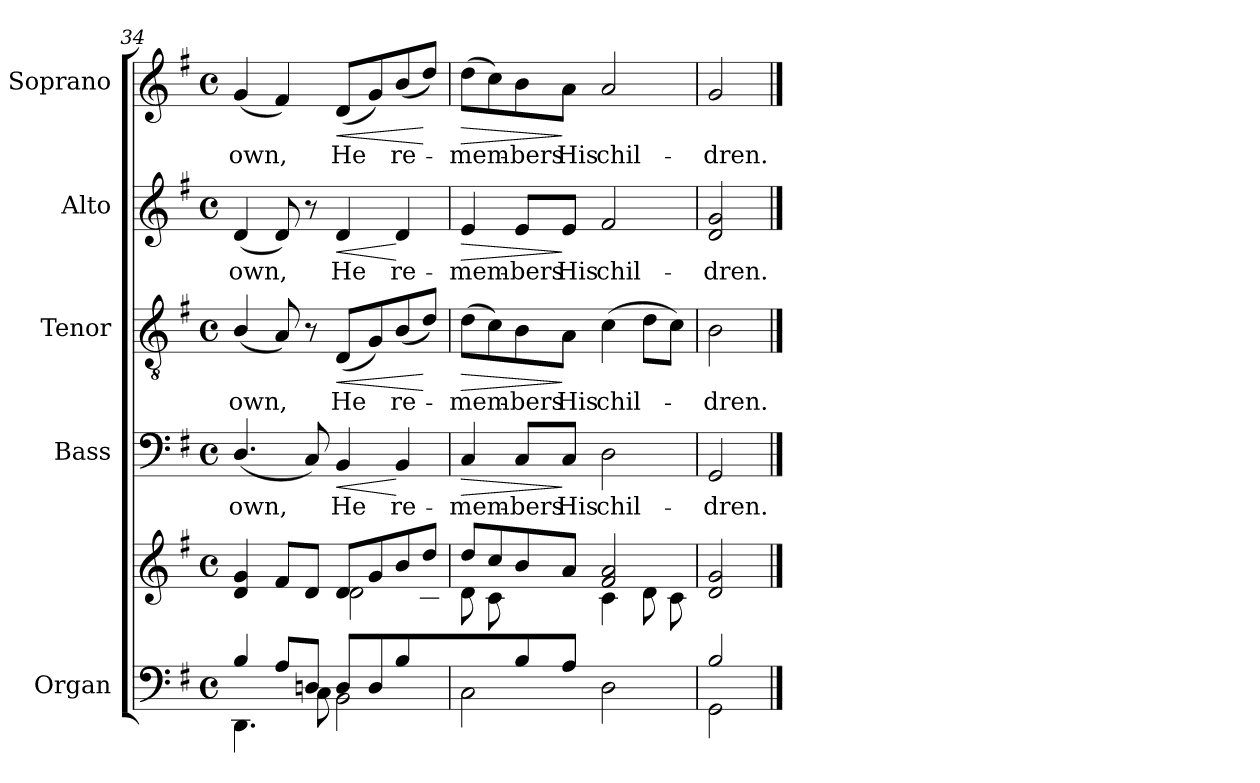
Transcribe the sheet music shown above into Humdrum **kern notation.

**kern	**kern	**kern	**text	**dynam	**kern	**text	**dynam	**kern	**text	**dynam	**kern	**text	**dynam
*part5	*part5	*part4	*part4	*part4	*part3	*part3	*part3	*part2	*part2	*part2	*part1	*part1	*part1
*staff6	*staff5	*staff4	*staff4	*staff4	*staff3	*staff3	*staff3	*staff2	*staff2	*staff2	*staff1	*staff1	*staff1
*I"Organ	*	*I"Bass	*	*	*I"Tenor	*	*	*I"Alto	*	*	*I"Soprano	*	*
*I'Org.	*	*I'B.	*	*	*I'T.	*	*	*I'A.	*	*	*I'S.	*	*
*clefF4	*clefG2	*clefF4	*	*	*clefGv2	*	*	*clefG2	*	*	*clefG2	*	*
*	*	*	*	*	*ITrd7c12	*	*	*	*	*	*	*	*
*k[f#]	*k[f#]	*k[f#]	*	*	*k[f#]	*	*	*k[f#]	*	*	*k[f#]	*	*
*G:	*G:	*G:	*	*	*G:	*	*	*G:	*	*	*G:	*	*
*M4/4	*M4/4	*M4/4	*	*	*M4/4	*	*	*M4/4	*	*	*M4/4	*	*
*met(c)	*met(c)	*met(c)	*	*	*met(c)	*	*	*met(c)	*	*	*met(c)	*	*
=34	=34	=34	=34	=34	=34	=34	=34	=34	=34	=34	=34	=34	=34
*^	*^	*	*	*	*	*	*	*	*	*	*	*	*
*	*	*	*^	*	*	*	*	*	*	*	*	*	*	*	*
!	!	!	!	!	!	!LO:LY:b:color=#000000	!	!	!	!	!	!	!	!	!	!
!	!	!	!	!	!	!	!	!	!LO:LY:b:color=#000000	!	!	!	!	!	!	!
!	!	!	!	!	!	!	!	!	!	!	!	!LO:LY:b:color=#000000	!	!	!	!
!	!	!	!	!	!	!	!	!	!	!	!	!	!	!	!LO:LY:b:color=#000000	!
4Bi/	4.DDi\	4di/ 4gi	2ryy	2..ryy	(4.Di/	own,	.	(4BBi/	own,	.	(4di/	own,	.	(4gi/	own,	.
8Ai/L	.	8f#i/L	.	.	.	.	.	8AAi/)	.	.	8di/)	.	.	4f#i/)	.	.
8Dni/J	8Ci\	8di/J	.	.	8Ci/)	.	.	8r	.	.	8r	.	.	.	.	.
!	!	!	!	!	!	!LO:LY:b:color=#000000	!LO:HP:b	!	!	!	!	!	!	!	!	!
!	!	!	!	!	!	!	!	!	!LO:LY:b:color=#000000	!LO:HP:b	!	!	!	!	!	!
!	!	!	!	!	!	!	!	!	!	!	!	!LO:LY:b:color=#000000	!LO:HP:b	!	!	!
!	!	!	!	!	!	!	!	!	!	!	!	!	!	!	!LO:LY:b:color=#000000	!LO:HP:b
8Di/L	2BBi\	8di/L	2di\	.	4BBi/	He	<	(8DDi/L	He	<	4di/	He	<	(8di/L	He	<
8Di/	.	8gi/	.	.	.	.	.	8GGi/)	.	.	.	.	.	8gi/)	.	.
!	!	!	!	!	!	!LO:LY:b:color=#000000	!	!	!	!	!	!	!	!	!	!
!	!	!	!	!	!	!	!	!	!LO:LY:b:color=#000000	!	!	!	!	!	!	!
!	!	!	!	!	!	!	!	!	!	!	!	!LO:LY:b:color=#000000	!	!	!	!
!	!	!	!	!	!	!	!	!	!	!	!	!	!	!	!LO:LY:b:color=#000000	!
8Bi/	.	8bi/	.	.	4BBi/	re-	[	(8BBi/	re-	.	4di/	re-	[	(8bi/	re-	.
8ryy	.	8ddi/J	.	8Bi\J	.	.	.	8Di/J)	.	[	.	.	.	8ddi/J)	.	[
*	*	*	*v	*v	*	*	*	*	*	*	*	*	*	*	*	*
=35	=35	=35	=35	=35	=35	=35	=35	=35	=35	=35	=35	=35	=35	=35	=35
*	*	*	*^	*	*	*	*	*	*	*	*	*	*	*	*
!	!	!	!	!	!	!LO:LY:b:color=#000000	!LO:HP:b	!	!	!	!	!	!	!	!	!
*	*	*	*v	*v	*	*	*	*	*	*	*	*	*	*	*	*
*	*	*	*^	*	*	*	*	*	*	*	*	*	*	*	*
!	!	!	!	!	!	!	!	!	!LO:LY:b:color=#000000	!LO:HP:b	!	!	!	!	!	!
*	*	*	*v	*v	*	*	*	*	*	*	*	*	*	*	*	*
*	*	*	*^	*	*	*	*	*	*	*	*	*	*	*	*
!	!	!	!	!	!	!	!	!	!	!	!	!LO:LY:b:color=#000000	!LO:HP:b	!	!	!
*	*	*	*v	*v	*	*	*	*	*	*	*	*	*	*	*	*
*	*	*	*^	*	*	*	*	*	*	*	*	*	*	*	*
!	!	!	!	!	!	!	!	!	!	!	!	!	!	!	!LO:LY:b:color=#000000	!LO:HP:b
*	*	*	*v	*v	*	*	*	*	*	*	*	*	*	*	*	*
4ryy	2Ci\	8ddi/L	8di\L	4Ci/	-mem-	>	(8Di\L	-mem-	>	4ei/	-mem-	>	(8ddi\L	-mem-	>
.	.	8cci/	8ci\	.	.	.	8Ci\)	.	.	.	.	.	8cci\)	.	.
!	!	!	!	!	!LO:LY:b:color=#000000	!	!	!	!	!	!	!	!	!	!
!	!	!	!	!	!	!	!	!LO:LY:b:color=#000000	!	!	!	!	!	!	!
!	!	!	!	!	!	!	!	!	!	!	!LO:LY:b:color=#000000	!	!	!	!
!	!	!	!	!	!	!	!	!	!	!	!	!	!	!LO:LY:b:color=#000000	!
8Bi/	.	8bi/	4ryy	8Ci/L	-bers	.	8BBi\	-bers	.	8ei/L	-bers	.	8bi\	-bers	.
!	!	!	!	!	!LO:LY:b:color=#000000	!	!	!	!	!	!	!	!	!	!
!	!	!	!	!	!	!	!	!LO:LY:b:color=#000000	!	!	!	!	!	!	!
!	!	!	!	!	!	!	!	!	!	!	!LO:LY:b:color=#000000	!	!	!	!
!	!	!	!	!	!	!	!	!	!	!	!	!	!	!LO:LY:b:color=#000000	!
8Ai/J	.	8ai/J	.	8Ci/J	His	]	8AAi\J	His	]	8ei/J	His	]	8ai\J	His	]
!	!	!	!	!	!LO:LY:b:color=#000000	!	!	!	!	!	!	!	!	!	!
!	!	!	!	!	!	!	!	!LO:LY:b:color=#000000	!	!	!	!	!	!	!
!	!	!	!	!	!	!	!	!	!	!	!LO:LY:b:color=#000000	!	!	!	!
!	!	!	!	!	!	!	!	!	!	!	!	!	!	!LO:LY:b:color=#000000	!
2ryy	2Di\	2f#i/ 2ai	4ci\	2Di\	chil-	.	(4Ci\	chil-	.	2f#i/	chil-	.	2ai/	chil-	.
.	.	.	8di\L	.	.	.	8Di\L	.	.	.	.	.	.	.	.
.	.	.	8ci\J	.	.	.	8Ci\J)	.	.	.	.	.	.	.	.
*	*	*v	*v	*	*	*	*	*	*	*	*	*	*	*	*
=36	=36	=36	=36	=36	=36	=36	=36	=36	=36	=36	=36	=36	=36	=36
*	*	*^	*	*	*	*	*	*	*	*	*	*	*	*
!	!	!	!	!	!LO:LY:b:color=#000000	!	!	!	!	!	!	!	!	!	!
*	*	*v	*v	*	*	*	*	*	*	*	*	*	*	*	*
*	*	*^	*	*	*	*	*	*	*	*	*	*	*	*
!	!	!	!	!	!	!	!	!LO:LY:b:color=#000000	!	!	!	!	!	!	!
*	*	*v	*v	*	*	*	*	*	*	*	*	*	*	*	*
*	*	*^	*	*	*	*	*	*	*	*	*	*	*	*
!	!	!	!	!	!	!	!	!	!	!	!LO:LY:b:color=#000000	!	!	!	!
*	*	*v	*v	*	*	*	*	*	*	*	*	*	*	*	*
*	*	*^	*	*	*	*	*	*	*	*	*	*	*	*
!	!	!	!	!	!	!	!	!	!	!	!	!	!	!LO:LY:b:color=#000000	!
*	*	*v	*v	*	*	*	*	*	*	*	*	*	*	*	*
2Bi/	2GGi\	2di/ 2gi	2GGi/	-dren.	.	2BBi\	-dren.	.	2di/ 2gi	-dren.	.	2gi/	-dren.	.
*v	*v	*	*	*	*	*	*	*	*	*	*	*	*	*
==	==	==	==	==	==	==	==	==	==	==	==	==	==
*-	*-	*-	*-	*-	*-	*-	*-	*-	*-	*-	*-	*-	*-
